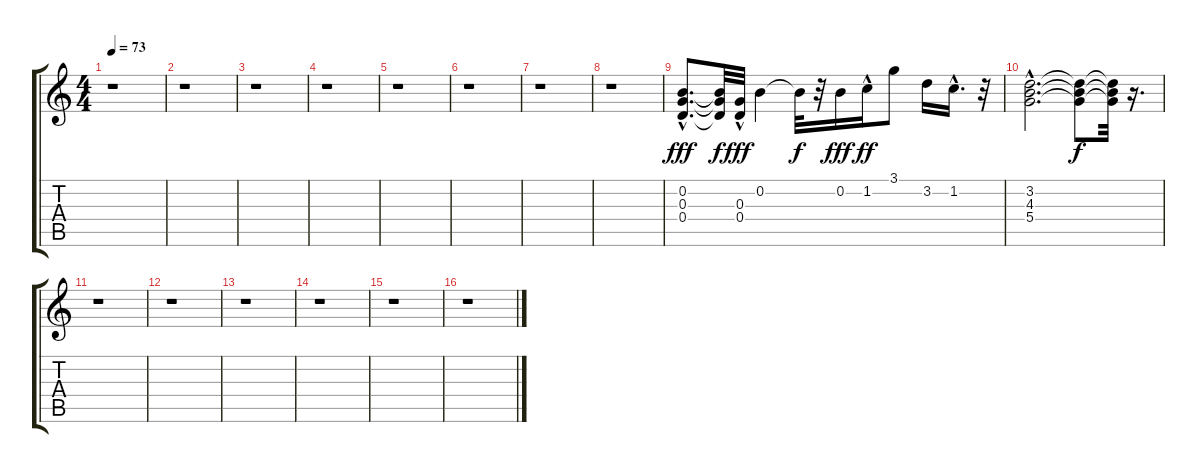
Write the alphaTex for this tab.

\track "" {instrument overdrivenguitar}
\staff {score tabs}
\tuning (E4 B3 G3 D3 A2 E2) {hide}
\ts (4 4)
\tempo 73
\clef g2
\ks c
r.1{dy fff} |
r.1 |
r.1 |
r.1 |
r.1 |
r.1 |
r.1 |
r.1 |
(0.2{hac} 0.3{hac} 0.4{hac}).8{d} (0.2{t} 0.3{t} 0.4{t}).32{dy f} (0.3 0.4{hac}).32{dy fff} 0.2.4 0.2{t}.32{dy f} r.32 0.2.16{dy fff} 1.2{hac}.16{dy ff} 3.1.8 3.2.16 1.2{hac}.16{d} r.32 |
(3.2{hac} 4.3{hac} 5.4{hac}).2{d} (3.2{t} 4.3{t} 5.4{t}).8{dy f} (3.2{t} 4.3{t} 5.4{t}).32 r.16{d} |
r.1 |
r.1 |
r.1 |
r.1 |
r.1 |
r.1
